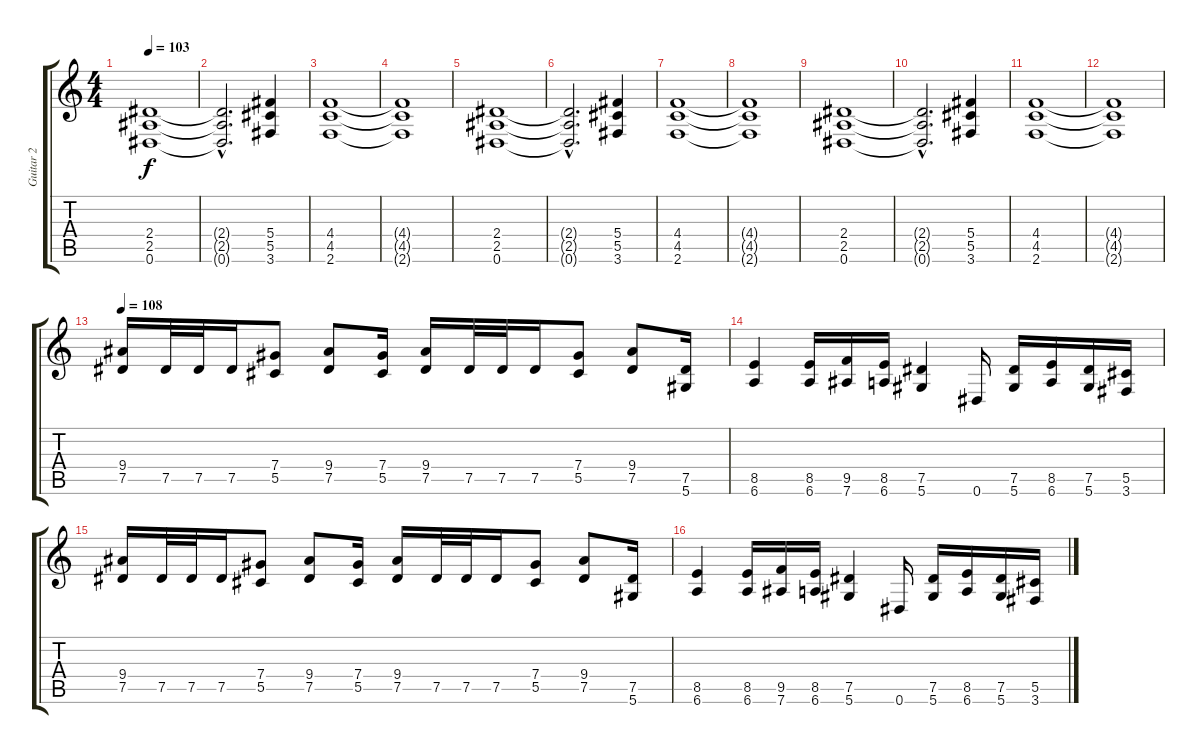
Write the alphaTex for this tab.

\track ("Guitar 2" "Guitar 2") {instrument distortionguitar}
\staff {score tabs}
\tuning (Eb4 Bb3 Gb3 Db3 Ab2 Eb2) {hide}
\ts (4 4)
\tempo 103
\clef g2
\ks c
(2.4 2.5 0.6).1{dy f} |
(2.4{hac t} 2.5{hac t} 0.6{hac t}).2{d} (5.4 5.5 3.6).4 |
(4.4 4.5 2.6).1 |
(4.4{t} 4.5{t} 2.6{t}).1 |
(2.4 2.5 0.6).1 |
(2.4{hac t} 2.5{hac t} 0.6{hac t}).2{d} (5.4 5.5 3.6).4 |
(4.4 4.5 2.6).1 |
(4.4{t} 4.5{t} 2.6{t}).1 |
(2.4 2.5 0.6).1 |
(2.4{hac t} 2.5{hac t} 0.6{hac t}).2{d} (5.4 5.5 3.6).4 |
(4.4 4.5 2.6).1 |
(4.4{t} 4.5{t} 2.6{t}).1 |
\tempo 108
(9.4 7.5).16 7.5.32 7.5.32 7.5.16 (7.4 5.5).8 (9.4 7.5).8 (7.4 5.5).16 (9.4 7.5).16 7.5.32 7.5.32 7.5.16 (7.4 5.5).8 (9.4 7.5).8 (7.5 5.6).16 |
(8.5 6.6).4 (8.5 6.6).16 (9.5 7.6).16 (8.5 6.6).16 (7.5 5.6).4 0.6.16 (7.5 5.6).16 (8.5 6.6).16 (7.5 5.6).16 (5.5 3.6).16 |
(9.4 7.5).16 7.5.32 7.5.32 7.5.16 (7.4 5.5).8 (9.4 7.5).8 (7.4 5.5).16 (9.4 7.5).16 7.5.32 7.5.32 7.5.16 (7.4 5.5).8 (9.4 7.5).8 (7.5 5.6).16 |
(8.5 6.6).4 (8.5 6.6).16 (9.5 7.6).16 (8.5 6.6).16 (7.5 5.6).4 0.6.16 (7.5 5.6).16 (8.5 6.6).16 (7.5 5.6).16 (5.5 3.6).16
